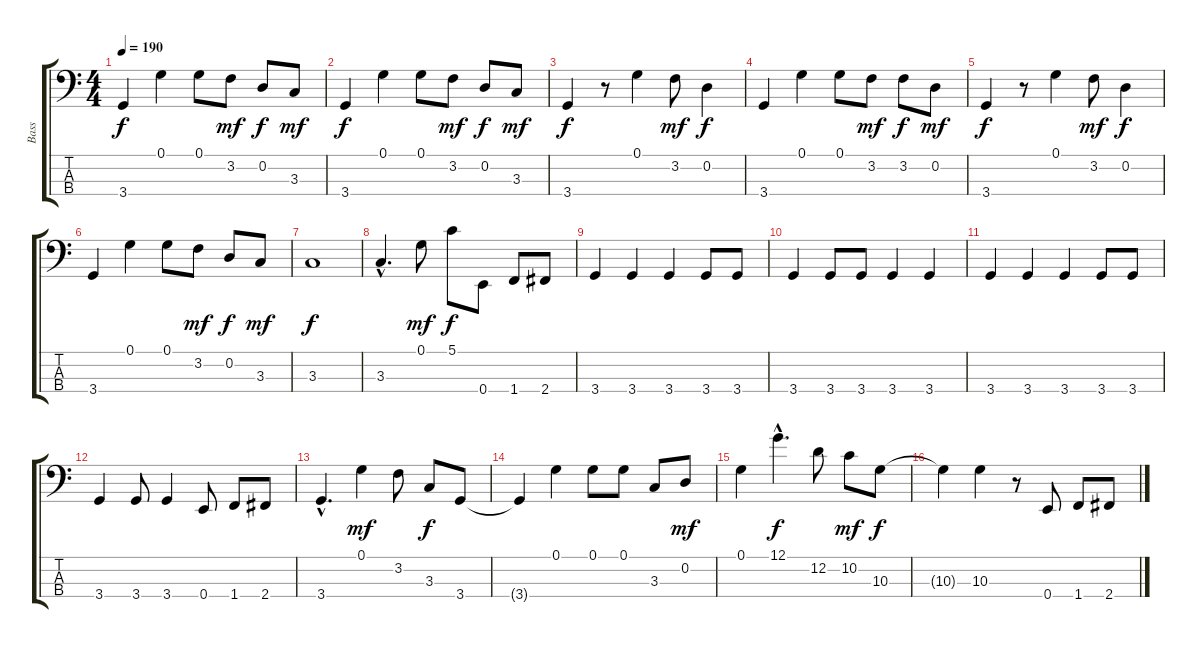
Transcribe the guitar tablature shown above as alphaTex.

\track ("Bass" "Bass") {instrument electricbassfinger}
\staff {score tabs}
\tuning (G2 D2 A1 E1) {hide}
\ts (4 4)
\tempo 190
\clef f4
\ks c
3.4.4{dy f} 0.1.4 0.1.8 3.2.8{dy mf} 0.2.8{dy f} 3.3.8{dy mf} |
3.4.4{dy f} 0.1.4 0.1.8 3.2.8{dy mf} 0.2.8{dy f} 3.3.8{dy mf} |
3.4.4{dy f} r.8 0.1.4 3.2.8{dy mf} 0.2.4{dy f} |
3.4.4 0.1.4 0.1.8 3.2.8{dy mf} 3.2.8{dy f} 0.2.8{dy mf} |
3.4.4{dy f} r.8 0.1.4 3.2.8{dy mf} 0.2.4{dy f} |
3.4.4 0.1.4 0.1.8 3.2.8{dy mf} 0.2.8{dy f} 3.3.8{dy mf} |
3.3.1{dy f} |
3.3{hac}.4{d} 0.1.8{dy mf} 5.1.8{dy f} 0.4.8 1.4.8 2.4.8 |
3.4.4 3.4.4 3.4.4 3.4.8 3.4.8 |
3.4.4 3.4.8 3.4.8 3.4.4 3.4.4 |
3.4.4 3.4.4 3.4.4 3.4.8 3.4.8 |
3.4.4 3.4.8 3.4.4 0.4.8 1.4.8 2.4.8 |
3.4{hac}.4{d} 0.1.4{dy mf} 3.2.8 3.3.8{dy f} 3.4.8 |
3.4{t}.4 0.1.4 0.1.8 0.1.8 3.3.8 0.2.8{dy mf} |
0.1.4 12.1{hac}.4{d dy f} 12.2.8 10.2.8{dy mf} 10.3.8{dy f} |
10.3{t}.4 10.3.4 r.8 0.4.8 1.4.8 2.4.8
